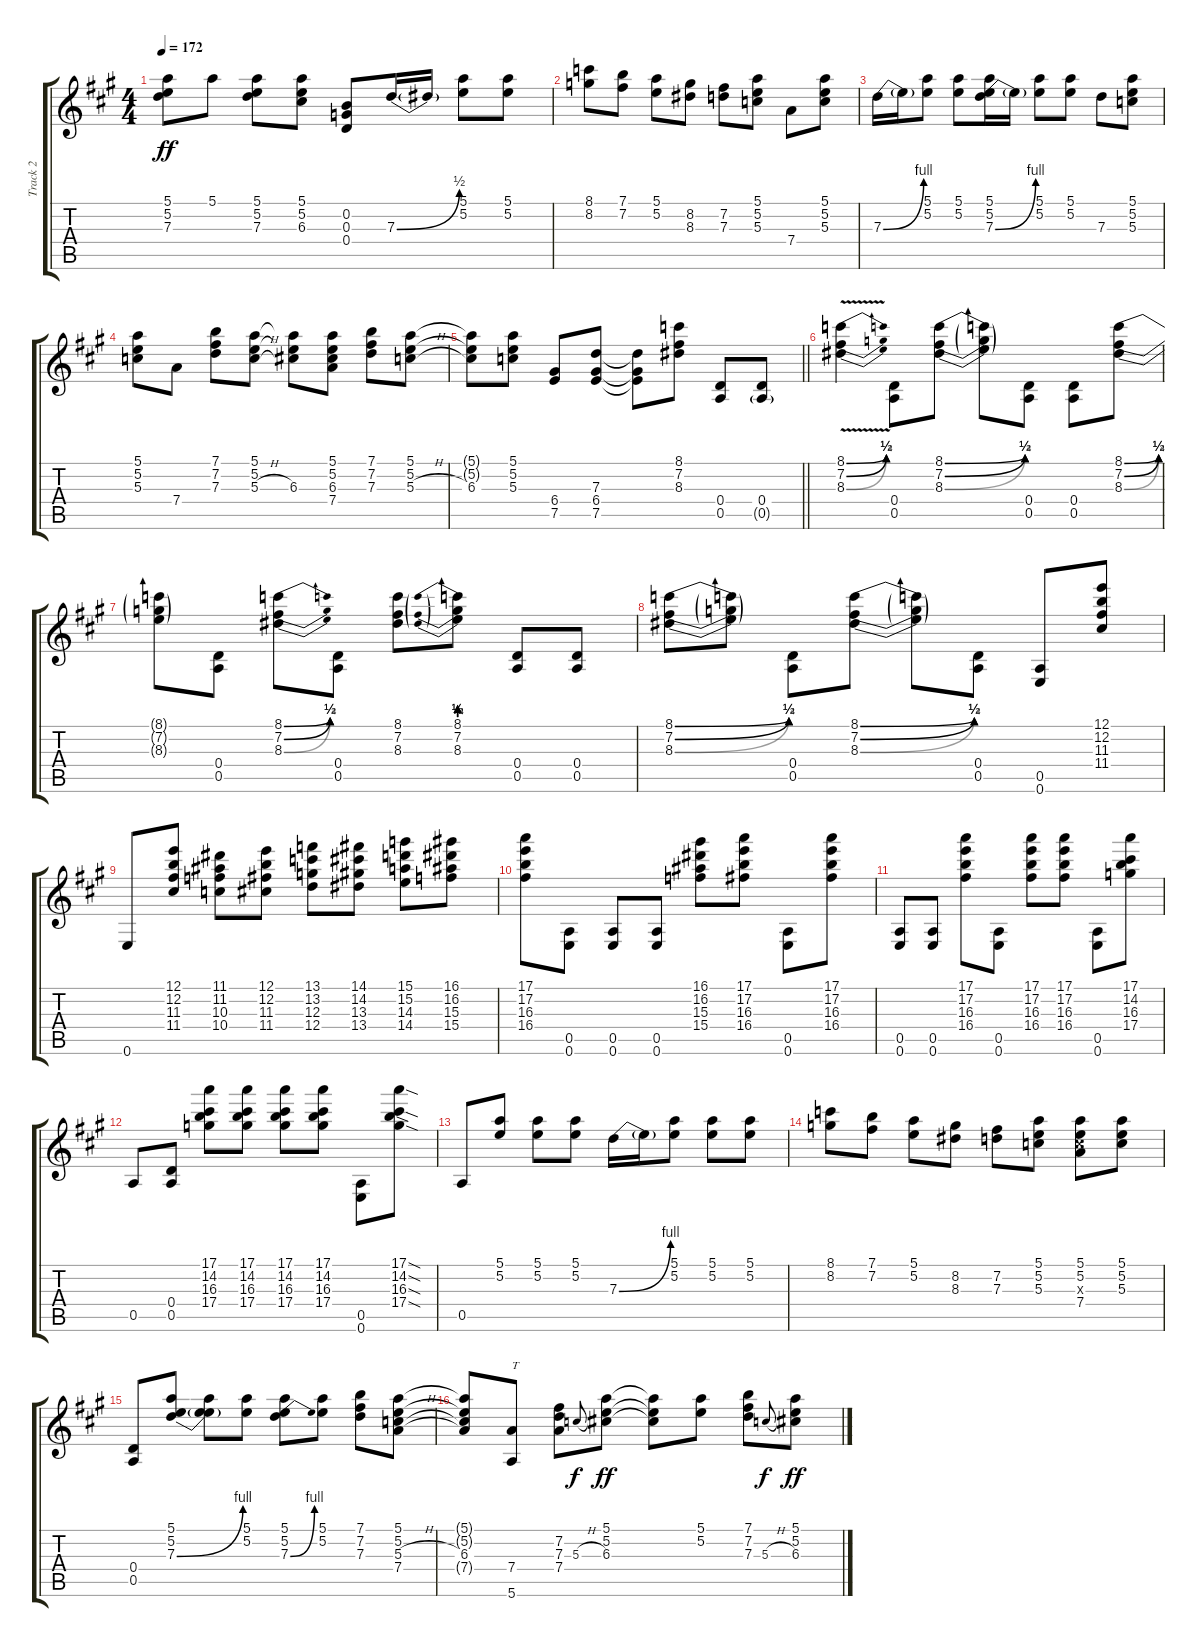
\track ("Track 2" "Track 2") {instrument electricguitarjazz}
\staff {score tabs}
\tuning (E4 B3 G3 D3 A2 E2) {hide}
\ts (4 4)
\tempo 172
\clef g2
\ks a
(5.1{t} 5.2{t} 7.3{t}).8{dy ff} 5.1.8 (5.1 5.2 7.3).8 (5.1 5.2 6.3).8 (0.2 0.3 0.4).8 7.3{be (bend 0 0 60 2)}.16 7.3{t}.16 (5.1 5.2).8 (5.1 5.2).8 |
(8.1 8.2).8 (7.1 7.2).8 (5.1 5.2).8 (8.2 8.3).8 (7.2 7.3).8 (5.1 5.2 5.3).8 7.4.8 (5.1 5.2 5.3).8 |
7.3{be (bend 0 0 60 4)}.16 7.3{t}.16 (5.1 5.2).8 (5.1 5.2).8 (5.1 5.2 7.3{be (bend 0 0 60 4)}).16 7.3{t}.16 (5.1 5.2).8 (5.1 5.2).8 7.3.8 (5.1 5.2 5.3).8 |
(5.1 5.2 5.3).8 7.4.8 (7.1 7.2 7.3).8 (5.1 5.2 5.3{h}).8 (5.1{t} 5.2{t} 6.3).8 (5.1 5.2 6.3 7.4).8 (7.1 7.2 7.3).8 (5.1 5.2 5.3{h}).8 |
\barLineRight lightlight
(5.1{t} 5.2{t} 6.3).8 (5.1 5.2 5.3).8 (6.4 7.5).8 (7.3 6.4 7.5).8 (7.3{t} 6.4{t} 7.5{t}).8 (8.1 7.2 8.3).8 (0.4 0.5).8 (0.4 0.5{g}).8 |
(8.1{be (bend 0 0 60 1) v} 7.2{be (bend 0 0 60 2) v} 8.3{be (bend 0 0 60 2) v}).4 (0.4 0.5).8 (8.1{be (bend 0 0 60 1)} 7.2{be (bend 0 0 60 2)} 8.3{be (bend 0 0 60 2)}).8 (8.1{t} 7.2{t} 8.3{t}).8 (0.4 0.5).8 (0.4 0.5).8 (8.1{be (bend 0 0 60 1)} 7.2{be (bend 0 0 60 2)} 8.3{be (bend 0 0 60 2)}).8 |
(8.1{t} 7.2{t} 8.3{t}).8 (0.4 0.5).8 (8.1{be (bend 0 0 60 1)} 7.2{be (bend 0 0 60 2)} 8.3{be (bend 0 0 60 2)}).8 (0.4 0.5).8 (8.1 7.2 8.3).8 (8.1{be (prebend 0 1 60 1)} 7.2{be (prebend 0 2 60 2)} 8.3{be (prebend 0 2 60 2)}).8 (0.4 0.5).8 (0.4 0.5).8 |
(8.1{be (bend 0 0 60 1)} 7.2{be (bend 0 0 60 2)} 8.3{be (bend 0 0 60 2)}).8 (8.1{t} 7.2{t} 8.3{t}).8 (0.4 0.5).8 (8.1{be (bend 0 0 60 1)} 7.2{be (bend 0 0 60 2)} 8.3{be (bend 0 0 60 2)}).8 (8.1{t} 7.2{t} 8.3{t}).8 (0.4 0.5).8 (0.5 0.6).8 (12.1 12.2 11.3 11.4).8 |
0.6.8 (12.1 12.2 11.3 11.4).8 (11.1 11.2 10.3 10.4).8 (12.1 12.2 11.3 11.4).8 (13.1 13.2 12.3 12.4).8 (14.1 14.2 13.3 13.4).8 (15.1 15.2 14.3 14.4).8 (16.1 16.2 15.3 15.4).8 |
(17.1 17.2 16.3 16.4).8 (0.5 0.6).8 (0.5 0.6).8 (0.5 0.6).8 (16.1 16.2 15.3 15.4).8 (17.1 17.2 16.3 16.4).8 (0.5 0.6).8 (17.1 17.2 16.3 16.4).8 |
(0.5 0.6).8 (0.5 0.6).8 (17.1 17.2 16.3 16.4).8 (0.5 0.6).8 (17.1 17.2 16.3 16.4).8 (17.1 17.2 16.3 16.4).8 (0.5 0.6).8 (17.1 14.2 16.3 17.4).8 |
0.5.8 (0.4 0.5).8 (17.1 14.2 16.3 17.4).8 (17.1 14.2 16.3 17.4).8 (17.1 14.2 16.3 17.4).8 (17.1 14.2 16.3 17.4).8 (0.5 0.6).8 (17.1{sod} 14.2{sod} 16.3{sod} 17.4{sod}).8 |
0.5.8 (5.1 5.2).8 (5.1 5.2).8 (5.1 5.2).8 7.3{be (bend 0 0 60 4)}.16 7.3{t}.16 (5.1 5.2).8 (5.1 5.2).8 (5.1 5.2).8 |
(8.1 8.2).8 (7.1 7.2).8 (5.1 5.2).8 (8.2 8.3).8 (7.2 7.3).8 (5.1 5.2 5.3).8 (5.1 5.2 5.3{x} 7.4).8 (5.1 5.2 5.3).8 |
(0.4 0.5).8 (5.1 5.2 7.3{be (bend 0 0 60 4)}).8 (5.1{t} 5.2{t} 7.3{t}).8 (5.1 5.2).8 (5.1 5.2 7.3{be (bend 0 0 60 4)}).8 (5.1 5.2).8 (7.1 7.2 7.3).8 (5.1 5.2 5.3{h} 7.4).8 |
(5.1{t} 5.2{t} 6.3 7.4{t}).8 (7.4 5.6).8{txt "T"} (7.2 7.3 7.4).8 5.3{h}.8{gr onbeat dy f} (5.1 5.2 6.3).8{dy ff} (5.1{t} 5.2{t} 6.3{t}).8 (5.1 5.2).8 (7.1 7.2 7.3).8 5.3{h}.8{gr onbeat dy f} (5.1 5.2 6.3).8{dy ff}
